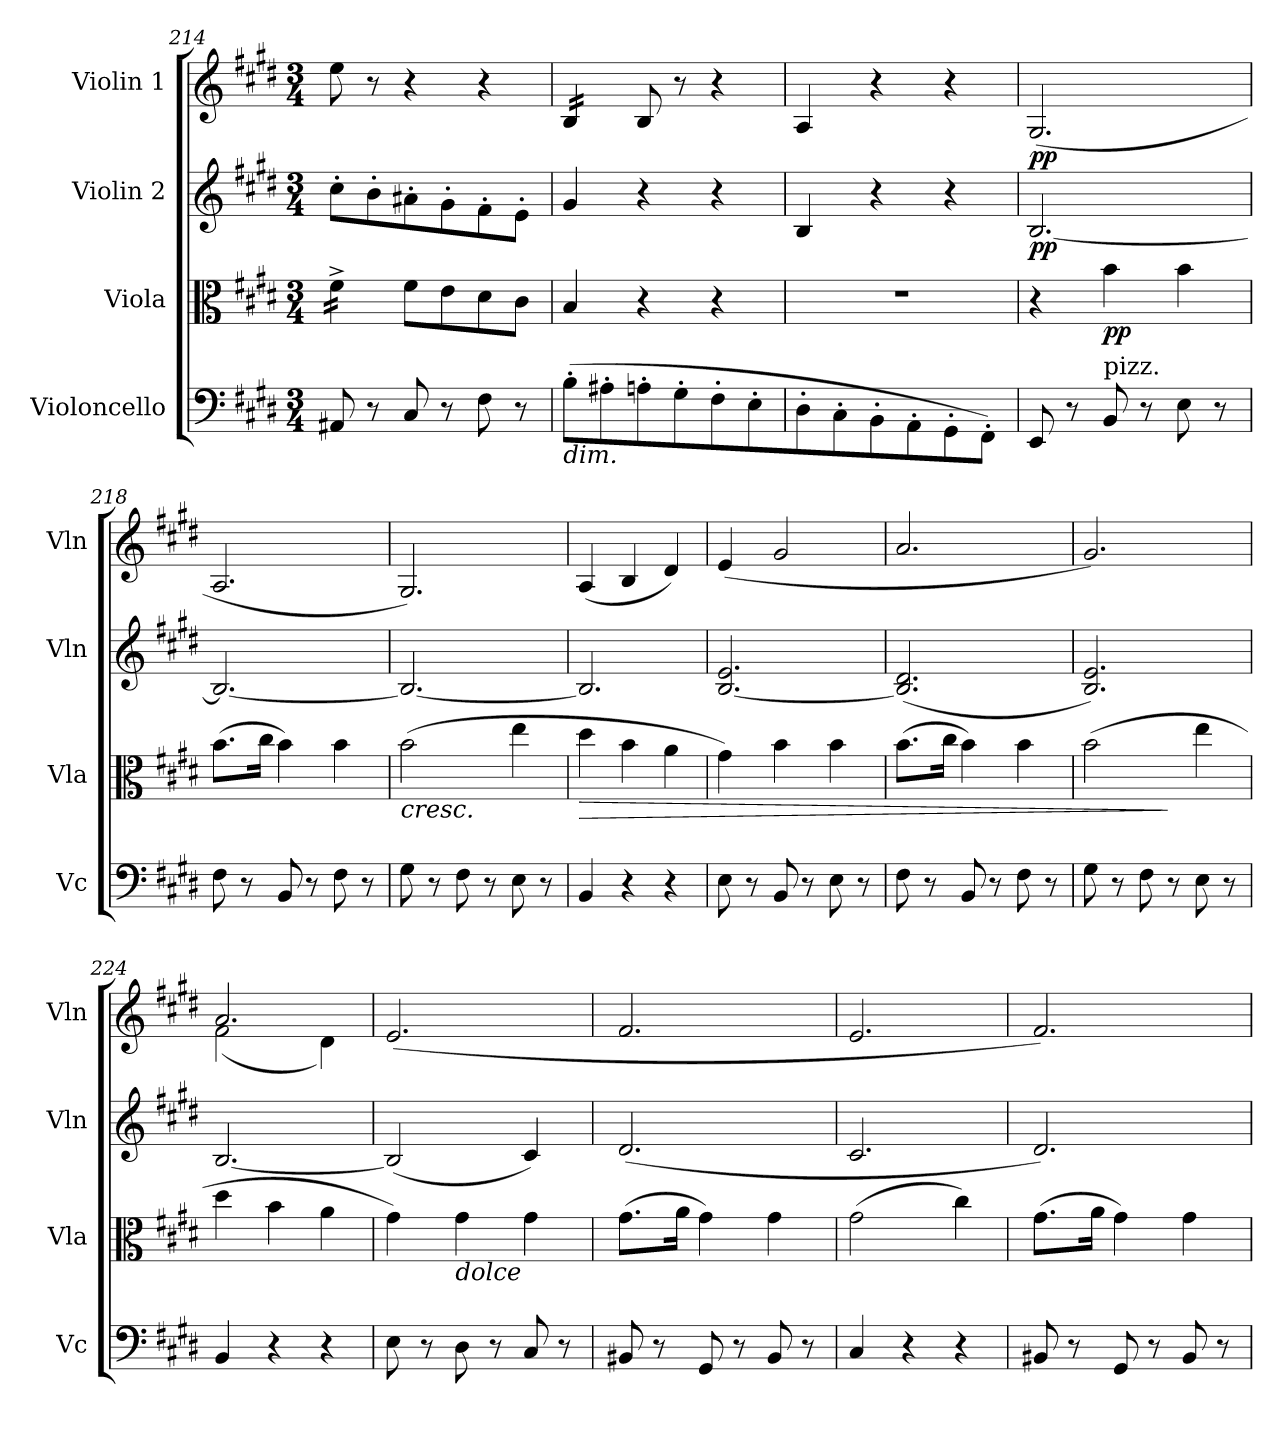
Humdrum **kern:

**kern	**kern	**dynam	**kern	**dynam	**kern	**dynam
*part4	*part3	*part3	*part2	*part2	*part1	*part1
*staff4	*staff3	*staff3	*staff2	*staff2	*staff1	*staff1
*I"Violoncello	*I"Viola	*	*I"Violin 2	*	*I"Violin 1	*
*I'Vc	*I'Vla	*	*I'Vln	*	*I'Vln	*
*clefF4	*clefC3	*	*clefG2	*	*clefG2	*
*k[f#c#g#d#]	*k[f#c#g#d#]	*	*k[f#c#g#d#]	*	*k[f#c#g#d#]	*
*M3/4	*M3/4	*	*M3/4	*	*M3/4	*
=214	=214	=214	=214	=214	=214	=214
*	*tremolo	*	*	*	*	*
8AA#X/	16f#^\LL	.	8cc#'\	.	8ee\	.
.	16f#^\	.	.	.	.	.
8r	16f#^\	.	8b'\	.	8r	.
.	16f#^\JJ	.	.	.	.	.
*	*Xtremolo	*	*	*	*	*
8C#/	8f#\L	.	8a#X'\	.	4r	.
8r	8e\	.	8g#'\	.	.	.
8F#\	8d#\	.	8f#'\	.	4r	.
8r	8c#\J	.	8e'\J	.	.	.
!!LO:LB:g=z
=215	=215	=215	=215	=215	=215	=215
!LO:TX:b:i:t=dim.	!	!	!	!	!	!
*	*	*	*	*	*tremolo	*
(8B'\L	4B/	.	4g#/	.	16B/LL	.
.	.	.	.	.	16B/	.
8A#X'\	.	.	.	.	16B/	.
.	.	.	.	.	16B/JJ	.
*	*	*	*	*	*Xtremolo	*
8An'\	4r	.	4r	.	8B/	.
8G#'\	.	.	.	.	8r	.
8F#'\	4r	.	4r	.	4r	.
8E'\	.	.	.	.	.	.
=216	=216	=216	=216	=216	=216	=216
8D#'\	2.r	.	4B/	.	4A/	.
8C#'\	.	.	.	.	.	.
8BB'\	.	.	4r	.	4r	.
8AA'\	.	.	.	.	.	.
8GG#'\	.	.	4r	.	4r	.
8FF#'\J)	.	.	.	.	.	.
=217	=217	=217	=217	=217	=217	=217
!	!	!	!	!LO:DY:b	!	!LO:DY:b
8EE/	4r	.	[2.B/	pp	(2.G#/	pp
8r	.	.	.	.	.	.
!LO:TX:a:t=pizz.	!	!	!	!	!	!
!	!	!LO:DY:b	!	!	!	!
8BB/	4b\	pp	.	.	.	.
8r	.	.	.	.	.	.
8E\	4b\	.	.	.	.	.
8r	.	.	.	.	.	.
=218	=218	=218	=218	=218	=218	=218
8F#\	(8.b\L	.	2.B/_	.	2.A/	.
8r	.	.	.	.	.	.
.	16cc#\Jk	.	.	.	.	.
8BB/	4b\)	.	.	.	.	.
8r	.	.	.	.	.	.
8F#\	4b\	.	.	.	.	.
8r	.	.	.	.	.	.
=219	=219	=219	=219	=219	=219	=219
!	!	!LO:HP:b	!	!	!	!
8G#\	(2b\	<	2.B/_	.	2.G#/)	.
8r	.	.	.	.	.	.
8F#\	.	.	.	.	.	.
8r	.	.	.	.	.	.
8E\	4ee\	.	.	.	.	.
8r	.	.	.	.	.	.
=220	=220	=220	=220	=220	=220	=220
!	!	!LO:HP:b	!	!	!	!
4BB/	4dd#\	>	2.B/]	.	(4A/	.
4r	4b\	.	.	.	4B/	.
4r	4a\	.	.	.	4d#/)	.
.	.	[	.	.	.	.
=221	=221	=221	=221	=221	=221	=221
8E\	4g#\)	.	[2.B/ 2.e/	.	(4e/	.
8r	.	.	.	.	.	.
8BB/	4b\	.	.	.	2g#/	.
8r	.	.	.	.	.	.
8E\	4b\	.	.	.	.	.
8r	.	.	.	.	.	.
=222	=222	=222	=222	=222	=222	=222
8F#\	(8.b\L	.	(2.B/] 2.d#/	.	2.a/	.
8r	.	.	.	.	.	.
.	16cc#\Jk	.	.	.	.	.
8BB/	4b\)	.	.	.	.	.
8r	.	.	.	.	.	.
8F#\	4b\	.	.	.	.	.
8r	.	.	.	.	.	.
!!LO:LB:g=z
=223	=223	=223	=223	=223	=223	=223
*	*^	*	*	*	*	*
8G#\	(2b\	4.ryy	.	2.B/ 2.e/)	.	2.g#/)	.
8r	.	.	.	.	.	.	.
8F#\	.	.	.	.	.	.	.
8r	.	8ryy	]	.	.	.	.
8E\	4ee\	4ryy	.	.	.	.	.
8r	.	.	.	.	.	.	.
*	*v	*v	*	*	*	*	*
=224	=224	=224	=224	=224	=224	=224
*	*	*	*	*	*^	*
4BB/	4dd#\	.	[2.B/	.	2.a/	(2f#\	.
4r	4b\	.	.	.	.	.	.
4r	4a\	.	.	.	.	4d#\)	.
*	*	*	*	*	*v	*v	*
!!LO:PB:g=z
=225	=225	=225	=225	=225	=225	=225
8E\	4g#\)	.	(2B/]	.	(2.e/	.
8r	.	.	.	.	.	.
!	!LO:TX:b:i:t=dolce	!	!	!	!	!
8D#\	4g#\	.	.	.	.	.
8r	.	.	.	.	.	.
8C#/	4g#\	.	4c#/)	.	.	.
8r	.	.	.	.	.	.
=226	=226	=226	=226	=226	=226	=226
8BB#X/	(8.g#\L	.	(2.d#/	.	2.f#/	.
8r	.	.	.	.	.	.
.	16a\Jk	.	.	.	.	.
8GG#/	4g#\)	.	.	.	.	.
8r	.	.	.	.	.	.
8BB#/	4g#\	.	.	.	.	.
8r	.	.	.	.	.	.
=227	=227	=227	=227	=227	=227	=227
4C#/	(2g#\	.	2.c#/	.	2.e/	.
4r	.	.	.	.	.	.
4r	4cc#\)	.	.	.	.	.
=228	=228	=228	=228	=228	=228	=228
8BB#X/	(8.g#\L	.	2.d#/)	.	2.f#/)	.
8r	.	.	.	.	.	.
.	16a\Jk	.	.	.	.	.
8GG#/	4g#\)	.	.	.	.	.
8r	.	.	.	.	.	.
8BB#/	4g#\	.	.	.	.	.
8r	.	.	.	.	.	.
=	=	=	=	=	=	=
*-	*-	*-	*-	*-	*-	*-
